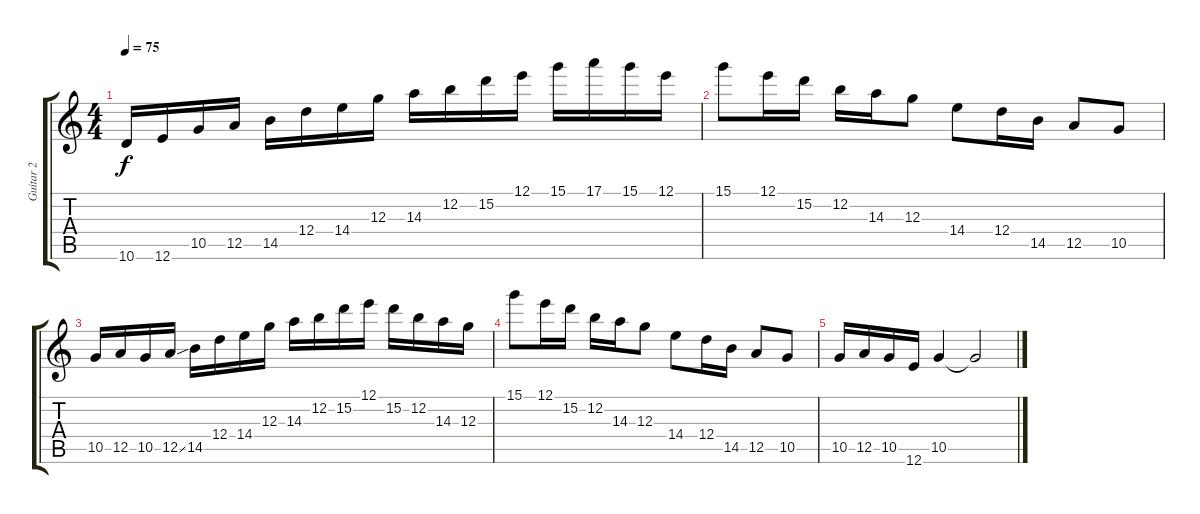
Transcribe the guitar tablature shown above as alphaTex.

\track ("Guitar 2" "Guitar 2") {instrument overdrivenguitar}
\staff {score tabs}
\tuning (E4 B3 G3 D3 A2 E2) {hide}
\ts (4 4)
\tempo 75
\clef g2
\ks c
10.6.16{dy f} 12.6.16 10.5.16 12.5.16 14.5.16 12.4.16 14.4.16 12.3.16 14.3.16 12.2.16 15.2.16 12.1.16 15.1.16 17.1.16 15.1.16 12.1.16 |
15.1.8 12.1.16 15.2.16 12.2.16 14.3.16 12.3.8 14.4.8 12.4.16 14.5.16 12.5.8 10.5.8 |
10.5.16 12.5.16 10.5.16 12.5{ss}.16 14.5.16 12.4.16 14.4.16 12.3.16 14.3.16 12.2.16 15.2.16 12.1.16 15.2.16 12.2.16 14.3.16 12.3.16 |
15.1.8 12.1.16 15.2.16 12.2.16 14.3.16 12.3.8 14.4.8 12.4.16 14.5.16 12.5.8{volume 0} 10.5.8 |
10.5.16 12.5.16 10.5.16 12.6.16 10.5.4 10.5{t}.2
